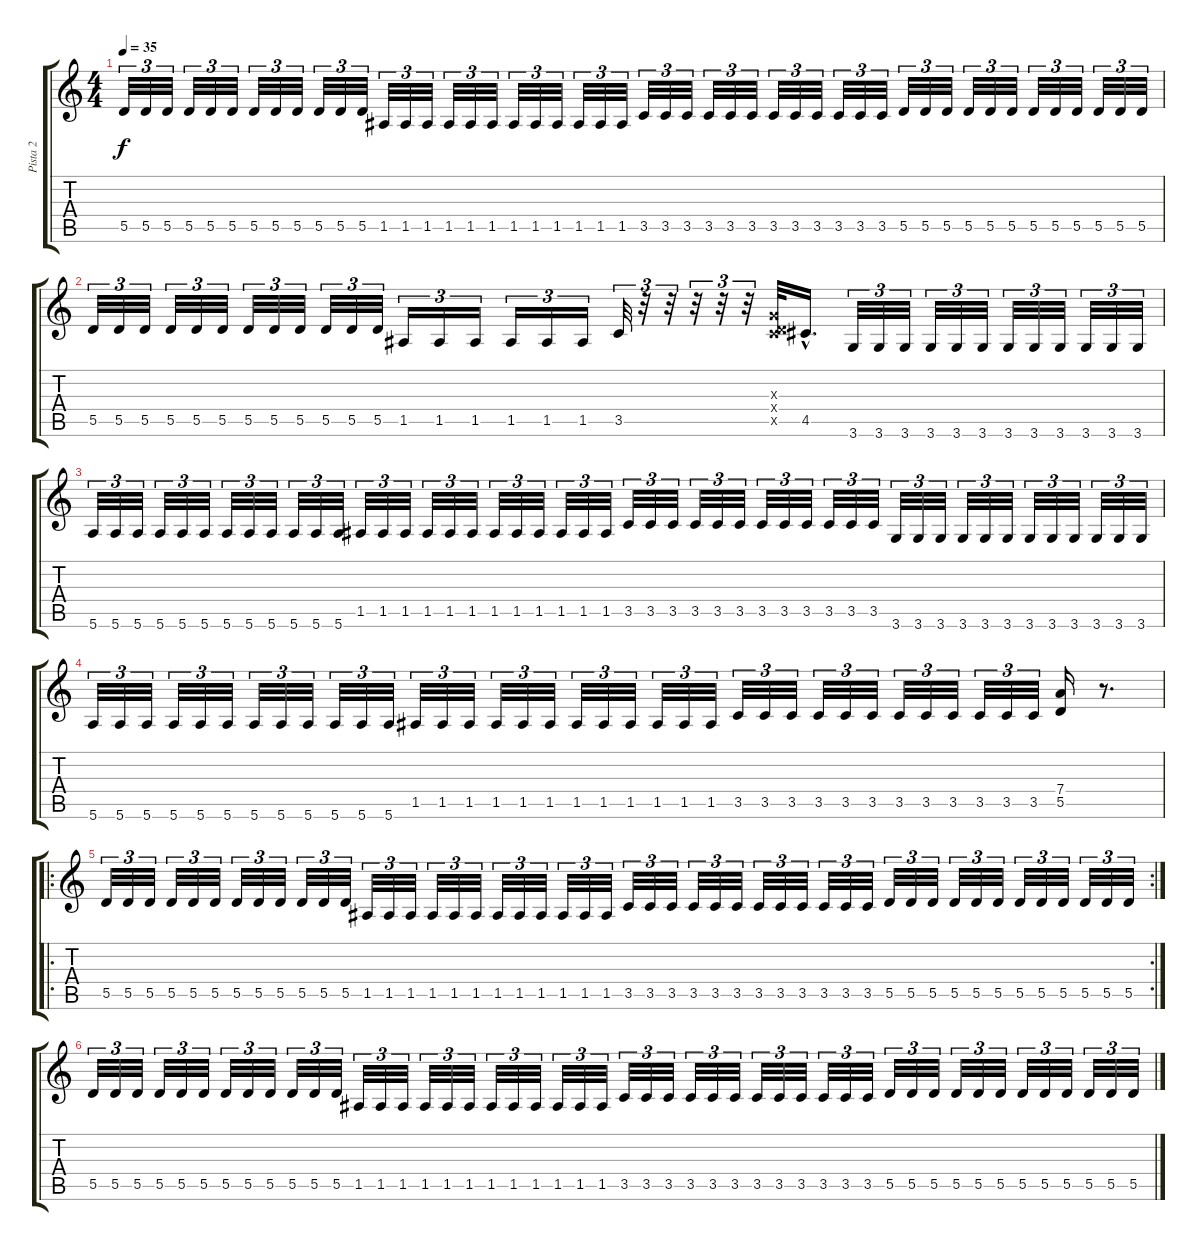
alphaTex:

\track ("Pista 2" "Pista 2") {instrument distortionguitar}
\staff {score tabs}
\tuning (E4 B3 G3 D3 A2 E2) {hide}
\ts (4 4)
\tempo 35
\clef g2
\ks c
5.5.32{tu (3 2) dy f} 5.5.32{tu (3 2)} 5.5.32{tu (3 2)} 5.5.32{tu (3 2)} 5.5.32{tu (3 2)} 5.5.32{tu (3 2)} 5.5.32{tu (3 2)} 5.5.32{tu (3 2)} 5.5.32{tu (3 2)} 5.5.32{tu (3 2)} 5.5.32{tu (3 2)} 5.5.32{tu (3 2)} 1.5.32{tu (3 2)} 1.5.32{tu (3 2)} 1.5.32{tu (3 2)} 1.5.32{tu (3 2)} 1.5.32{tu (3 2)} 1.5.32{tu (3 2)} 1.5.32{tu (3 2)} 1.5.32{tu (3 2)} 1.5.32{tu (3 2)} 1.5.32{tu (3 2)} 1.5.32{tu (3 2)} 1.5.32{tu (3 2)} 3.5.32{tu (3 2)} 3.5.32{tu (3 2)} 3.5.32{tu (3 2)} 3.5.32{tu (3 2)} 3.5.32{tu (3 2)} 3.5.32{tu (3 2)} 3.5.32{tu (3 2)} 3.5.32{tu (3 2)} 3.5.32{tu (3 2)} 3.5.32{tu (3 2)} 3.5.32{tu (3 2)} 3.5.32{tu (3 2)} 5.5.32{tu (3 2)} 5.5.32{tu (3 2)} 5.5.32{tu (3 2)} 5.5.32{tu (3 2)} 5.5.32{tu (3 2)} 5.5.32{tu (3 2)} 5.5.32{tu (3 2)} 5.5.32{tu (3 2)} 5.5.32{tu (3 2)} 5.5.32{tu (3 2)} 5.5.32{tu (3 2)} 5.5.32{tu (3 2)} |
5.5.32{tu (3 2)} 5.5.32{tu (3 2)} 5.5.32{tu (3 2)} 5.5.32{tu (3 2)} 5.5.32{tu (3 2)} 5.5.32{tu (3 2)} 5.5.32{tu (3 2)} 5.5.32{tu (3 2)} 5.5.32{tu (3 2)} 5.5.32{tu (3 2)} 5.5.32{tu (3 2)} 5.5.32{tu (3 2)} 1.5.16{tu (3 2)} 1.5.16{tu (3 2)} 1.5.16{tu (3 2)} 1.5.16{tu (3 2)} 1.5.16{tu (3 2)} 1.5.16{tu (3 2)} 3.5.32{tu (3 2)} r.32{tu (3 2)} r.32{tu (3 2)} r.32{tu (3 2)} r.32{tu (3 2)} r.32{tu (3 2)} (0.3{x} 0.4{x} 3.5{x}).32 4.5{hac}.16{d} 3.6.32{tu (3 2)} 3.6.32{tu (3 2)} 3.6.32{tu (3 2)} 3.6.32{tu (3 2)} 3.6.32{tu (3 2)} 3.6.32{tu (3 2)} 3.6.32{tu (3 2)} 3.6.32{tu (3 2)} 3.6.32{tu (3 2)} 3.6.32{tu (3 2)} 3.6.32{tu (3 2)} 3.6.32{tu (3 2)} |
5.6.32{tu (3 2)} 5.6.32{tu (3 2)} 5.6.32{tu (3 2)} 5.6.32{tu (3 2)} 5.6.32{tu (3 2)} 5.6.32{tu (3 2)} 5.6.32{tu (3 2)} 5.6.32{tu (3 2)} 5.6.32{tu (3 2)} 5.6.32{tu (3 2)} 5.6.32{tu (3 2)} 5.6.32{tu (3 2)} 1.5.32{tu (3 2)} 1.5.32{tu (3 2)} 1.5.32{tu (3 2)} 1.5.32{tu (3 2)} 1.5.32{tu (3 2)} 1.5.32{tu (3 2)} 1.5.32{tu (3 2)} 1.5.32{tu (3 2)} 1.5.32{tu (3 2)} 1.5.32{tu (3 2)} 1.5.32{tu (3 2)} 1.5.32{tu (3 2)} 3.5.32{tu (3 2)} 3.5.32{tu (3 2)} 3.5.32{tu (3 2)} 3.5.32{tu (3 2)} 3.5.32{tu (3 2)} 3.5.32{tu (3 2)} 3.5.32{tu (3 2)} 3.5.32{tu (3 2)} 3.5.32{tu (3 2)} 3.5.32{tu (3 2)} 3.5.32{tu (3 2)} 3.5.32{tu (3 2)} 3.6.32{tu (3 2)} 3.6.32{tu (3 2)} 3.6.32{tu (3 2)} 3.6.32{tu (3 2)} 3.6.32{tu (3 2)} 3.6.32{tu (3 2)} 3.6.32{tu (3 2)} 3.6.32{tu (3 2)} 3.6.32{tu (3 2)} 3.6.32{tu (3 2)} 3.6.32{tu (3 2)} 3.6.32{tu (3 2)} |
5.6.32{tu (3 2)} 5.6.32{tu (3 2)} 5.6.32{tu (3 2)} 5.6.32{tu (3 2)} 5.6.32{tu (3 2)} 5.6.32{tu (3 2)} 5.6.32{tu (3 2)} 5.6.32{tu (3 2)} 5.6.32{tu (3 2)} 5.6.32{tu (3 2)} 5.6.32{tu (3 2)} 5.6.32{tu (3 2)} 1.5.32{tu (3 2)} 1.5.32{tu (3 2)} 1.5.32{tu (3 2)} 1.5.32{tu (3 2)} 1.5.32{tu (3 2)} 1.5.32{tu (3 2)} 1.5.32{tu (3 2)} 1.5.32{tu (3 2)} 1.5.32{tu (3 2)} 1.5.32{tu (3 2)} 1.5.32{tu (3 2)} 1.5.32{tu (3 2)} 3.5.32{tu (3 2)} 3.5.32{tu (3 2)} 3.5.32{tu (3 2)} 3.5.32{tu (3 2)} 3.5.32{tu (3 2)} 3.5.32{tu (3 2)} 3.5.32{tu (3 2)} 3.5.32{tu (3 2)} 3.5.32{tu (3 2)} 3.5.32{tu (3 2)} 3.5.32{tu (3 2)} 3.5.32{tu (3 2)} (7.4 5.5).16 r.8{d} |
\ro
\rc 2
5.5.32{tu (3 2)} 5.5.32{tu (3 2)} 5.5.32{tu (3 2)} 5.5.32{tu (3 2)} 5.5.32{tu (3 2)} 5.5.32{tu (3 2)} 5.5.32{tu (3 2)} 5.5.32{tu (3 2)} 5.5.32{tu (3 2)} 5.5.32{tu (3 2)} 5.5.32{tu (3 2)} 5.5.32{tu (3 2)} 1.5.32{tu (3 2)} 1.5.32{tu (3 2)} 1.5.32{tu (3 2)} 1.5.32{tu (3 2)} 1.5.32{tu (3 2)} 1.5.32{tu (3 2)} 1.5.32{tu (3 2)} 1.5.32{tu (3 2)} 1.5.32{tu (3 2)} 1.5.32{tu (3 2)} 1.5.32{tu (3 2)} 1.5.32{tu (3 2)} 3.5.32{tu (3 2)} 3.5.32{tu (3 2)} 3.5.32{tu (3 2)} 3.5.32{tu (3 2)} 3.5.32{tu (3 2)} 3.5.32{tu (3 2)} 3.5.32{tu (3 2)} 3.5.32{tu (3 2)} 3.5.32{tu (3 2)} 3.5.32{tu (3 2)} 3.5.32{tu (3 2)} 3.5.32{tu (3 2)} 5.5.32{tu (3 2)} 5.5.32{tu (3 2)} 5.5.32{tu (3 2)} 5.5.32{tu (3 2)} 5.5.32{tu (3 2)} 5.5.32{tu (3 2)} 5.5.32{tu (3 2)} 5.5.32{tu (3 2)} 5.5.32{tu (3 2)} 5.5.32{tu (3 2)} 5.5.32{tu (3 2)} 5.5.32{tu (3 2)} |
5.5.32{tu (3 2)} 5.5.32{tu (3 2)} 5.5.32{tu (3 2)} 5.5.32{tu (3 2)} 5.5.32{tu (3 2)} 5.5.32{tu (3 2)} 5.5.32{tu (3 2)} 5.5.32{tu (3 2)} 5.5.32{tu (3 2)} 5.5.32{tu (3 2)} 5.5.32{tu (3 2)} 5.5.32{tu (3 2)} 1.5.32{tu (3 2)} 1.5.32{tu (3 2)} 1.5.32{tu (3 2)} 1.5.32{tu (3 2)} 1.5.32{tu (3 2)} 1.5.32{tu (3 2)} 1.5.32{tu (3 2)} 1.5.32{tu (3 2)} 1.5.32{tu (3 2)} 1.5.32{tu (3 2)} 1.5.32{tu (3 2)} 1.5.32{tu (3 2)} 3.5.32{tu (3 2)} 3.5.32{tu (3 2)} 3.5.32{tu (3 2)} 3.5.32{tu (3 2)} 3.5.32{tu (3 2)} 3.5.32{tu (3 2)} 3.5.32{tu (3 2)} 3.5.32{tu (3 2)} 3.5.32{tu (3 2)} 3.5.32{tu (3 2)} 3.5.32{tu (3 2)} 3.5.32{tu (3 2)} 5.5.32{tu (3 2)} 5.5.32{tu (3 2)} 5.5.32{tu (3 2)} 5.5.32{tu (3 2)} 5.5.32{tu (3 2)} 5.5.32{tu (3 2)} 5.5.32{tu (3 2)} 5.5.32{tu (3 2)} 5.5.32{tu (3 2)} 5.5.32{tu (3 2)} 5.5.32{tu (3 2)} 5.5.32{tu (3 2)}
